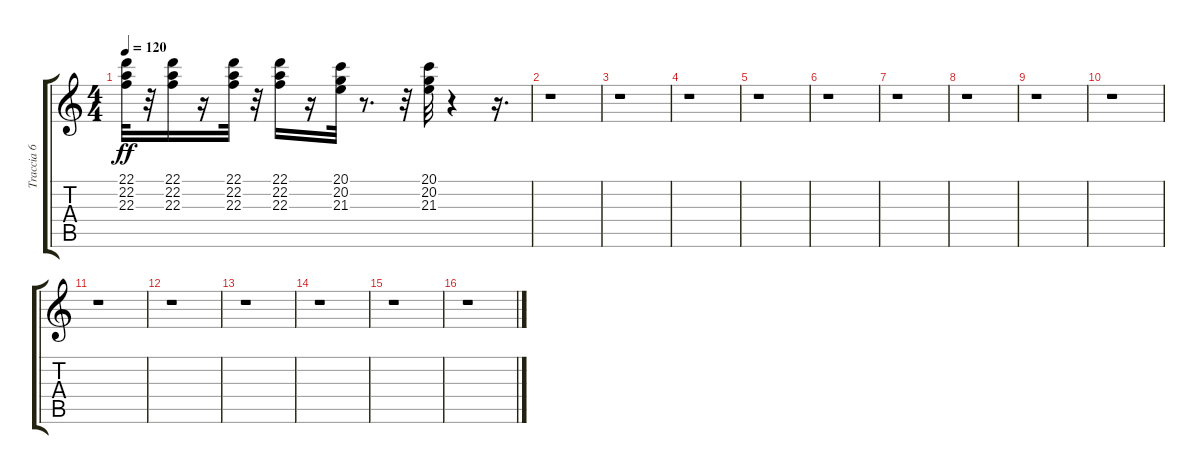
\track ("Traccia 6" "Traccia 6") {instrument drawbarorgan}
\staff {score tabs}
\tuning (E4 B3 G3 D3 A2 E2) {hide}
\ts (4 4)
\tempo 120
\clef g2
\ks c
(22.1 22.2 22.3).32{dy ff} r.32 (22.1 22.2 22.3).16 r.16 (22.1 22.2 22.3).32 r.32 (22.1 22.2 22.3).16 r.16 (20.1 20.2 21.3).32 r.8{d} r.32 (20.1 20.2 21.3).32 r.4 r.16{d} |
r.1 |
r.1 |
r.1 |
r.1 |
r.1 |
r.1 |
r.1 |
r.1 |
r.1 |
r.1 |
r.1 |
r.1 |
r.1 |
r.1 |
r.1
